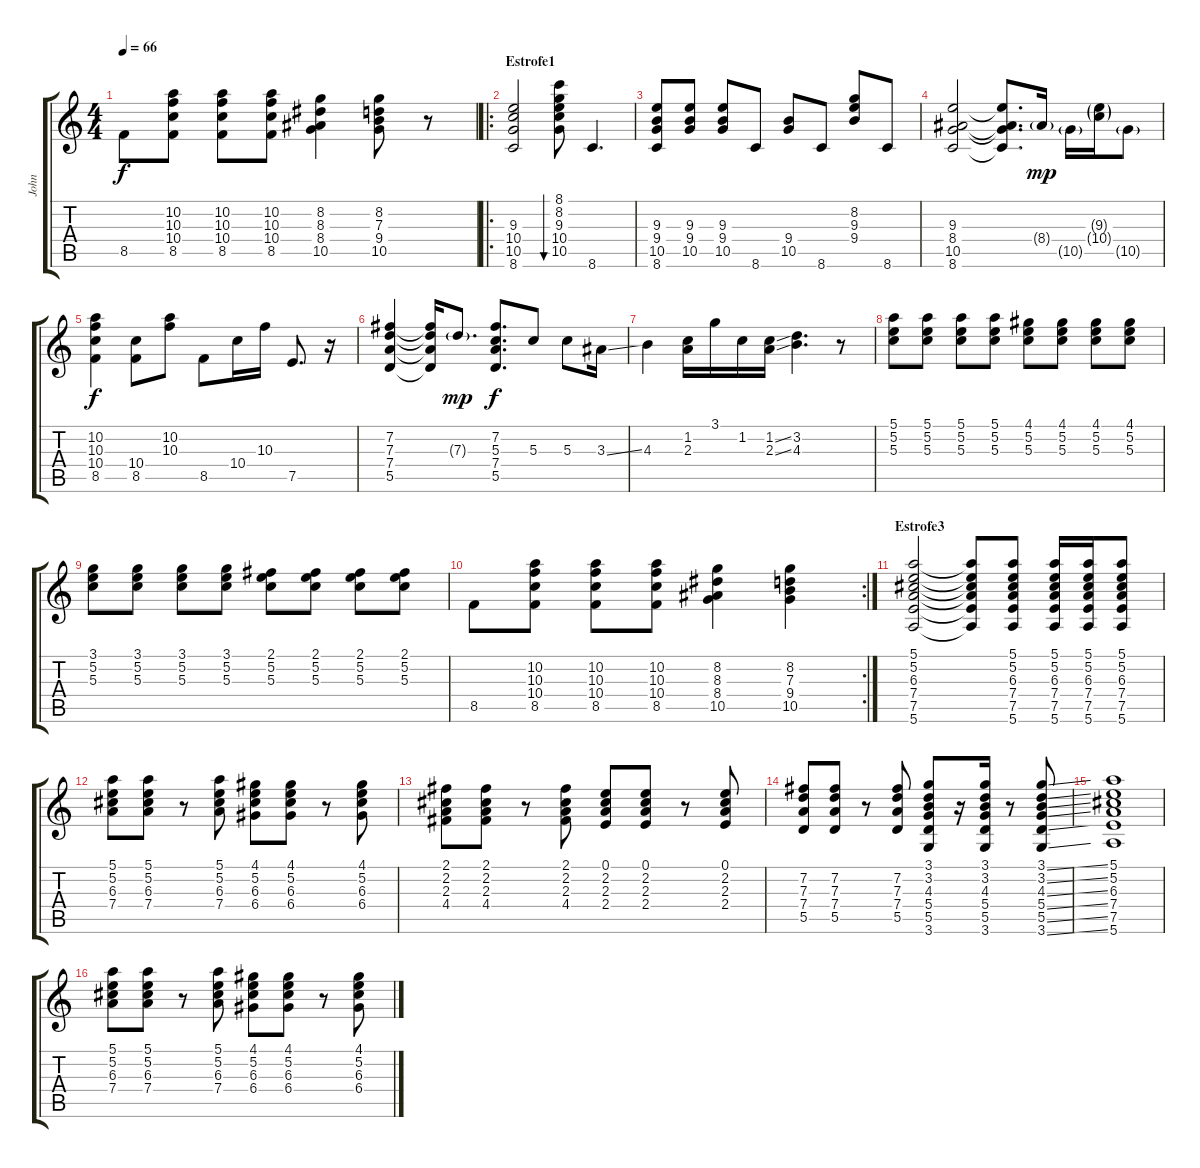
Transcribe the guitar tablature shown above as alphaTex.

\track ("John" "John") {instrument electricguitarclean}
\staff {score tabs}
\tuning (E4 B3 G3 D3 A2 E2) {hide}
\ts (4 4)
\tempo 66
\clef g2
\ks c
8.5.8{dy f instrument electricguitarclean} (10.2 10.3 10.4 8.5).8 (10.2 10.3 10.4 8.5).8 (10.2 10.3 10.4 8.5).8 (8.2 8.3 8.4 10.5).4 (8.2 7.3 9.4 10.5).8 r.8 |
\ro
\section ("" "Estrofe1")
(9.3 10.4 10.5 8.6).2 (8.1 8.2 9.3 10.4 10.5).8{bu 240} 8.6.4{d} |
(9.3 9.4 10.5 8.6).8 (9.3 9.4 10.5).8 (9.3 9.4 10.5).8 8.6.8 (9.4 10.5).8 8.6.8 (8.2 9.3 9.4).8 8.6.8 |
(9.3 8.4 10.5 8.6).2 (9.3{t} 8.4{t} 10.5{t} 8.6{t}).8{d} 8.4{g}.16{dy mp} 10.5{g}.16 (9.3{g} 10.4{g}).16 10.5{g}.8 |
(10.2 10.3 10.4 8.5).4{dy f} (10.4 8.5).8 (10.2 10.3).8 8.5.8 10.4.16 10.3.16 7.5.8{d} r.16 |
(7.2 7.3 7.4 5.5).4 (7.2{t} 7.3{t} 7.4{t} 5.5{t}).16 7.3{g}.8{d dy mp} (7.2 5.3 7.4 5.5).8{d dy f} 5.3.8 5.3.8 3.3{ss}.16 |
4.3.4 (1.2 2.3).16 3.1.16 1.2.16 (1.2{ss} 2.3{ss}).16 (3.2 4.3).4{d} r.8 |
(5.1 5.2 5.3).8 (5.1 5.2 5.3).8 (5.1 5.2 5.3).8 (5.1 5.2 5.3).8 (4.1 5.2 5.3).8 (4.1 5.2 5.3).8 (4.1 5.2 5.3).8 (4.1 5.2 5.3).8 |
(3.1 5.2 5.3).8 (3.1 5.2 5.3).8 (3.1 5.2 5.3).8 (3.1 5.2 5.3).8 (2.1 5.2 5.3).8 (2.1 5.2 5.3).8 (2.1 5.2 5.3).8 (2.1 5.2 5.3).8 |
\rc 2
8.5.8 (10.2 10.3 10.4 8.5).8 (10.2 10.3 10.4 8.5).8 (10.2 10.3 10.4 8.5).8 (8.2 8.3 8.4 10.5).4 (8.2 7.3 9.4 10.5).4 |
\section ("" "Estrofe3")
(5.1 5.2 6.3 7.4 7.5 5.6).2 (5.1{t} 5.2{t} 6.3{t} 7.4{t} 7.5{t} 5.6{t}).8 (5.1 5.2 6.3 7.4 7.5 5.6).8 (5.1 5.2 6.3 7.4 7.5 5.6).16 (5.1 5.2 6.3 7.4 7.5 5.6).16 (5.1 5.2 6.3 7.4 7.5 5.6).8 |
(5.1 5.2 6.3 7.4).8 (5.1 5.2 6.3 7.4).8 r.8 (5.1 5.2 6.3 7.4).8 (4.1 5.2 6.3 6.4).8 (4.1 5.2 6.3 6.4).8 r.8 (4.1 5.2 6.3 6.4).8 |
(2.1 2.2 2.3 4.4).8 (2.1 2.2 2.3 4.4).8 r.8 (2.1 2.2 2.3 4.4).8 (0.1 2.2 2.3 2.4).8 (0.1 2.2 2.3 2.4).8 r.8 (0.1 2.2 2.3 2.4).8 |
(7.2 7.3 7.4 5.5).8 (7.2 7.3 7.4 5.5).8 r.8 (7.2 7.3 7.4 5.5).8 (3.1 3.2 4.3 5.4 5.5 3.6).8 r.16 (3.1 3.2 4.3 5.4 5.5 3.6).16 r.8 (3.1{ss} 3.2{ss} 4.3{ss} 5.4{ss} 5.5{ss} 3.6{ss}).8 |
(5.1 5.2 6.3 7.4 7.5 5.6).1 |
(5.1 5.2 6.3 7.4).8 (5.1 5.2 6.3 7.4).8 r.8 (5.1 5.2 6.3 7.4).8 (4.1 5.2 6.3 6.4).8 (4.1 5.2 6.3 6.4).8 r.8 (4.1 5.2 6.3 6.4).8
